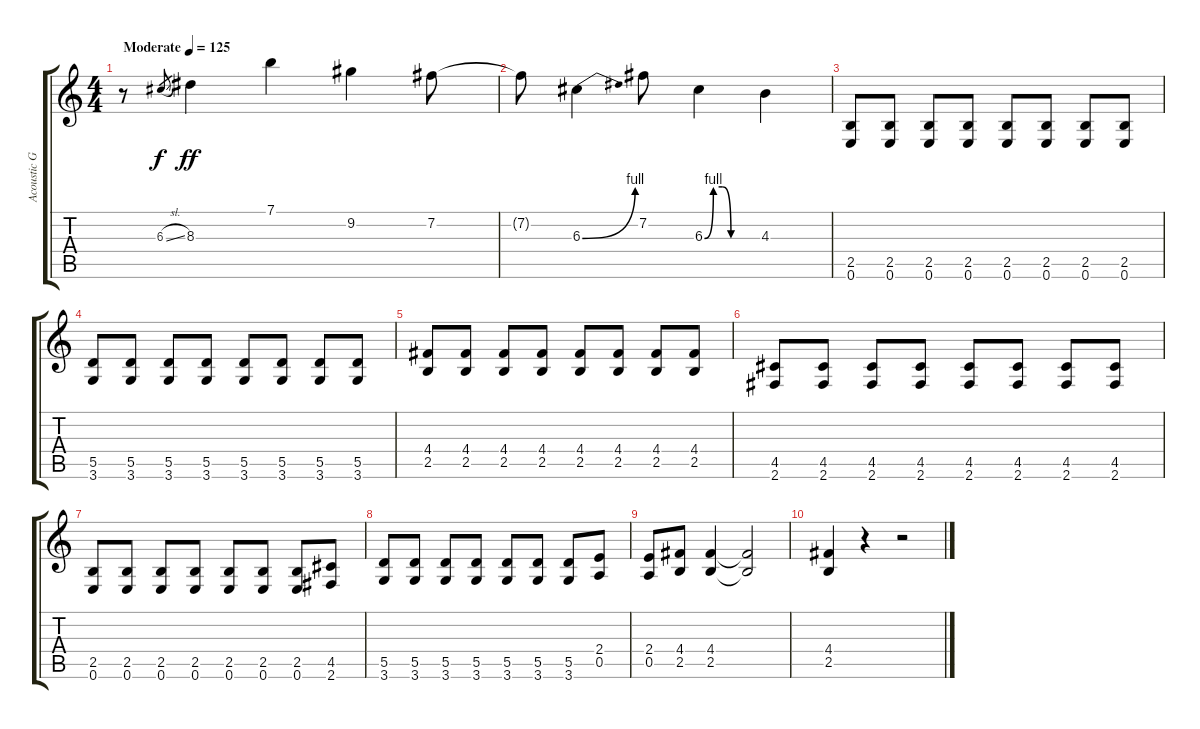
\track ("Acoustic Guitar" "Acoustic G") {instrument acousticguitarsteel}
\staff {score tabs}
\tuning (E4 B3 G3 D3 A2 E2) {hide}
\ts (4 4)
\tempo (125 "Moderate")
\clef g2
\ks c
r.8{dy f instrument acousticguitarsteel} 6.3{sl}.8{gr} 8.3.4{dy ff} 7.1.4 9.2.4 7.2.8 |
7.2{t}.8 6.3{be (bend 0 0 60 4)}.4 7.2.8 6.3{be (custom 0 0 10 4 20 4 30 0 60 0)}.4 4.3.4 |
(2.5 0.6).8 (2.5 0.6).8 (2.5 0.6).8 (2.5 0.6).8 (2.5 0.6).8 (2.5 0.6).8 (2.5 0.6).8 (2.5 0.6).8 |
(5.5 3.6).8 (5.5 3.6).8 (5.5 3.6).8 (5.5 3.6).8 (5.5 3.6).8 (5.5 3.6).8 (5.5 3.6).8 (5.5 3.6).8 |
(4.4 2.5).8 (4.4 2.5).8 (4.4 2.5).8 (4.4 2.5).8 (4.4 2.5).8 (4.4 2.5).8 (4.4 2.5).8 (4.4 2.5).8 |
(4.5 2.6).8 (4.5 2.6).8 (4.5 2.6).8 (4.5 2.6).8 (4.5 2.6).8 (4.5 2.6).8 (4.5 2.6).8 (4.5 2.6).8 |
(2.5 0.6).8 (2.5 0.6).8 (2.5 0.6).8 (2.5 0.6).8 (2.5 0.6).8 (2.5 0.6).8 (2.5 0.6).8 (4.5 2.6).8 |
(5.5 3.6).8 (5.5 3.6).8 (5.5 3.6).8 (5.5 3.6).8 (5.5 3.6).8 (5.5 3.6).8 (5.5 3.6).8 (2.4 0.5).8 |
(2.4 0.5).8 (4.4 2.5).8 (4.4 2.5).4 (4.4{t} 2.5{t}).2 |
(4.4 2.5).4 r.4 r.2
